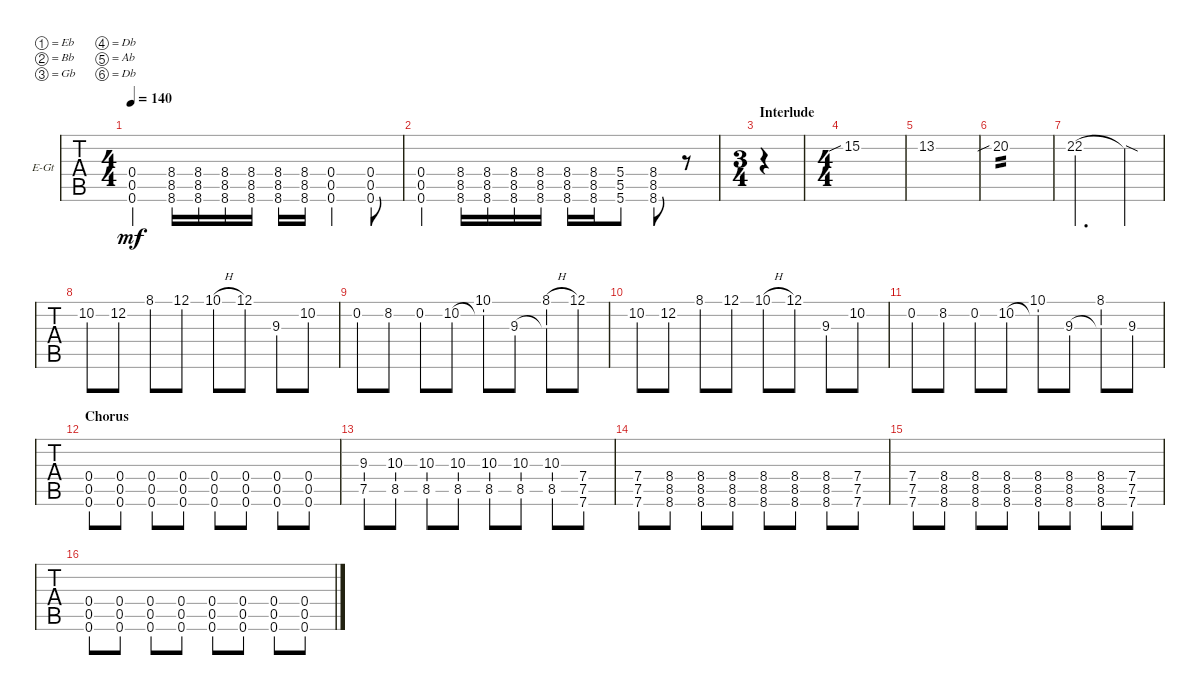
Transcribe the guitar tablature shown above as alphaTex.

\bracketExtendMode groupsimilarinstruments
\firstSystemTrackNameOrientation horizontal
\otherSystemsTrackNameOrientation horizontal
\track ("Electric Guitar 2" "E-Gt") {instrument distortionguitar}
\staff {tabs}
\tuning (Eb4 Bb3 Gb3 Db3 Ab2 Db2)
\ts (4 4)
\tempo 140
\clef g2
\ks c
(0.6 0.5 0.4).4{dy mf} (8.6 8.5 8.4).16 (8.6 8.5 8.4).16 (8.6 8.5 8.4).16 (8.6 8.5 8.4).16 (8.6 8.5 8.4).16 (8.6 8.5 8.4).16 (0.6 0.5 0.4).4 (0.4 0.5 0.6).8 |
(0.6 0.5 0.4).4 (8.6 8.5 8.4).16 (8.6 8.5 8.4).16 (8.6 8.5 8.4).16 (8.6 8.5 8.4).16 (8.6 8.5 8.4).16 (8.6 8.5 8.4).16 (5.6 5.5 5.4).8 (8.6 8.5 8.4).8 r.8 |
\ts (3 4)
\section ("" "Interlude")
|
\ts (4 4)
15.2{sib}.1 |
13.2.1 |
20.2{sib}.1{tp 2} |
22.2.2{d} 22.2{sod t}.4 |
10.2.8 12.2.8 8.1.8 12.1.8 10.1{h}.8 12.1.8 9.3.8 10.2.8 |
0.2.8 8.2.8 0.2.8 10.2.8 (10.1 10.2{t}).8 9.3.8 (8.1{h} 9.3{t}).8 12.1.8 |
10.2.8 12.2.8 8.1.8 12.1.8 10.1{h}.8 12.1.8 9.3.8 10.2.8 |
0.2.8 8.2.8 0.2.8 10.2.8 (10.1 10.2{t}).8 9.3.8 (8.1 9.3{t}).8 9.3.8 |
\section ("" "Chorus")
(0.6 0.5 0.4).8 (0.6 0.5 0.4).8 (0.6 0.5 0.4).8 (0.6 0.5 0.4).8 (0.6 0.5 0.4).8 (0.6 0.5 0.4).8 (0.6 0.5 0.4).8 (0.6 0.5 0.4).8 |
(7.5 9.3).8 (10.3 8.5).8 (10.3 8.5).8 (10.3 8.5).8 (10.3 8.5).8 (10.3 8.5).8 (10.3 8.5).8 (7.6 7.5 7.4).8 |
(7.6 7.5 7.4).8 (8.4 8.5 8.6).8 (8.4 8.5 8.6).8 (8.4 8.5 8.6).8 (8.4 8.5 8.6).8 (8.4 8.5 8.6).8 (8.4 8.5 8.6).8 (7.6 7.5 7.4).8 |
(7.6 7.5 7.4).8 (8.4 8.5 8.6).8 (8.4 8.5 8.6).8 (8.4 8.5 8.6).8 (8.4 8.5 8.6).8 (8.4 8.5 8.6).8 (8.4 8.5 8.6).8 (7.6 7.5 7.4).8 |
(0.6 0.5 0.4).8 (0.6 0.5 0.4).8 (0.6 0.5 0.4).8 (0.6 0.5 0.4).8 (0.6 0.5 0.4).8 (0.6 0.5 0.4).8 (0.6 0.5 0.4).8 (0.6 0.5 0.4).8
